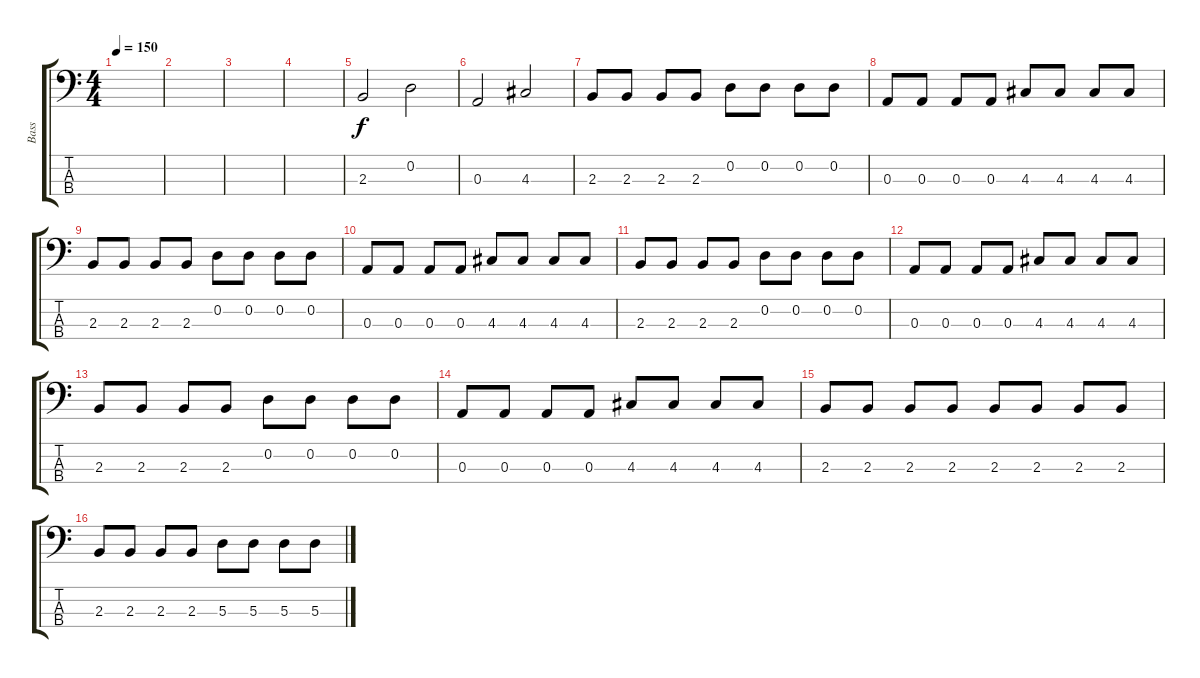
\track ("Bass" "Bass") {instrument electricbasspick}
\staff {score tabs}
\tuning (G2 D2 A1 E1) {hide}
\ts (4 4)
\tempo 150
\clef f4
\ks c
|
|
|
|
2.3.2 0.2.2 |
0.3.2 4.3.2 |
2.3.8 2.3.8 2.3.8 2.3.8 0.2.8 0.2.8 0.2.8 0.2.8 |
0.3.8 0.3.8 0.3.8 0.3.8 4.3.8 4.3.8 4.3.8 4.3.8 |
2.3.8 2.3.8 2.3.8 2.3.8 0.2.8 0.2.8 0.2.8 0.2.8 |
0.3.8 0.3.8 0.3.8 0.3.8 4.3.8 4.3.8 4.3.8 4.3.8 |
2.3.8 2.3.8 2.3.8 2.3.8 0.2.8 0.2.8 0.2.8 0.2.8 |
0.3.8 0.3.8 0.3.8 0.3.8 4.3.8 4.3.8 4.3.8 4.3.8 |
2.3.8 2.3.8 2.3.8 2.3.8 0.2.8 0.2.8 0.2.8 0.2.8 |
0.3.8 0.3.8 0.3.8 0.3.8 4.3.8 4.3.8 4.3.8 4.3.8 |
2.3.8 2.3.8 2.3.8 2.3.8 2.3.8 2.3.8 2.3.8 2.3.8 |
2.3.8 2.3.8 2.3.8 2.3.8 5.3.8 5.3.8 5.3.8 5.3.8
